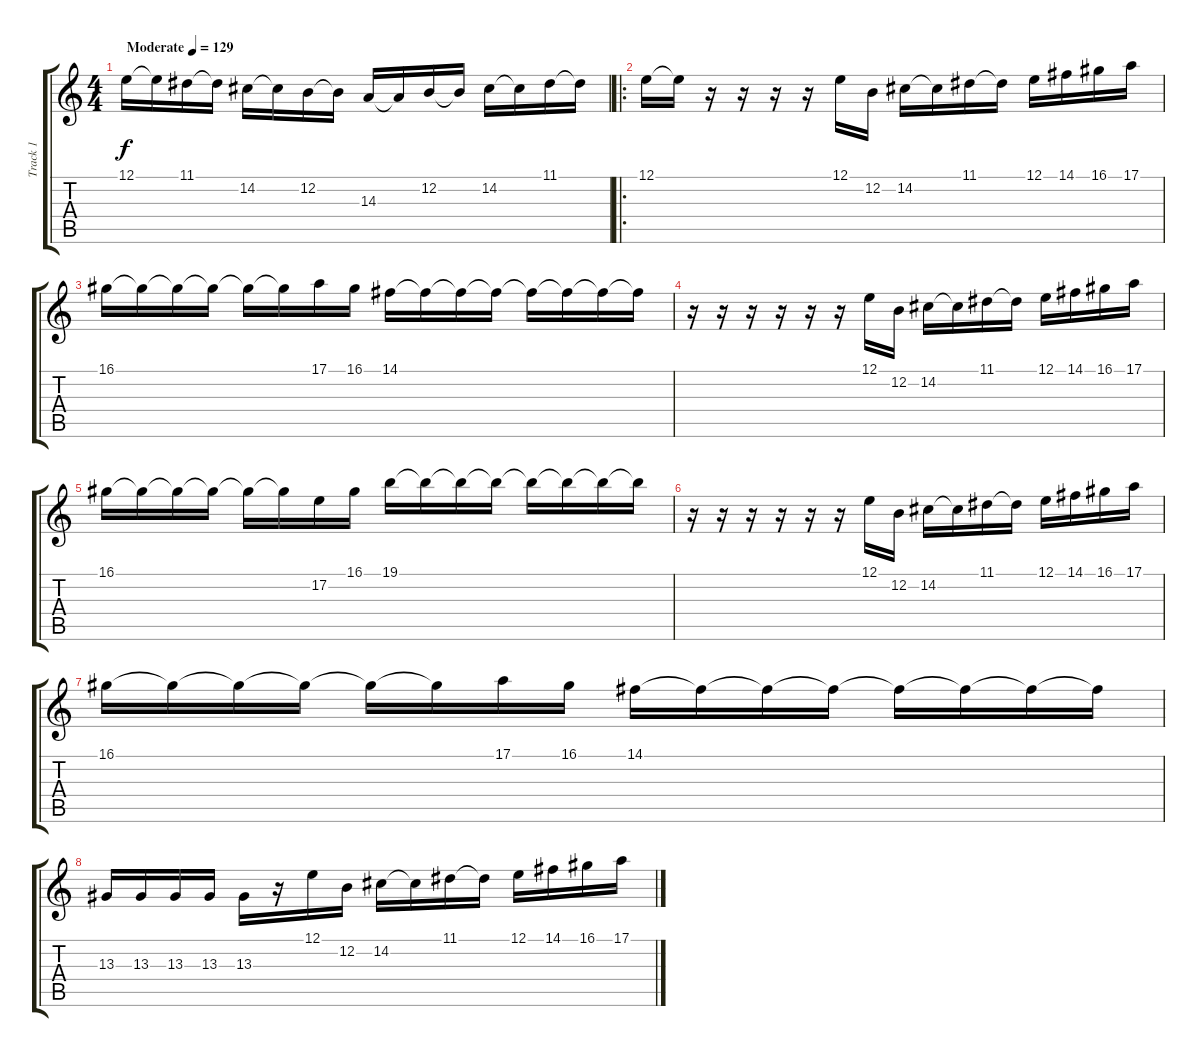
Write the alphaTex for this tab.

\track ("Track 1" "Track 1") {instrument lead5charang}
\staff {score tabs}
\tuning (E4 B3 G3 D3 A2 E2) {hide}
\ts (4 4)
\tempo (129 "Moderate")
\clef g2
\ks c
12.1.16{dy f instrument lead5charang} 12.1{t}.16 11.1.16 11.1{t}.16 14.2.16 14.2{t}.16 12.2.16 12.2{t}.16 14.3.16 14.3{t}.16 12.2.16 12.2{t}.16 14.2.16 14.2{t}.16 11.1.16 11.1{t}.16 |
\ro
12.1.16 12.1{t}.16 r.16 r.16 r.16 r.16 12.1.16 12.2.16 14.2.16 14.2{t}.16 11.1.16 11.1{t}.16 12.1.16 14.1.16 16.1.16 17.1.16 |
16.1.16 16.1{t}.16 16.1{t}.16 16.1{t}.16 16.1{t}.16 16.1{t}.16 17.1.16 16.1.16 14.1.16 14.1{t}.16 14.1{t}.16 14.1{t}.16 14.1{t}.16 14.1{t}.16 14.1{t}.16 14.1{t}.16 |
r.16 r.16 r.16 r.16 r.16 r.16 12.1.16 12.2.16 14.2.16 14.2{t}.16 11.1.16 11.1{t}.16 12.1.16 14.1.16 16.1.16 17.1.16 |
16.1.16 16.1{t}.16 16.1{t}.16 16.1{t}.16 16.1{t}.16 16.1{t}.16 17.2.16 16.1.16 19.1.16 19.1{t}.16 19.1{t}.16 19.1{t}.16 19.1{t}.16 19.1{t}.16 19.1{t}.16 19.1{t}.16 |
r.16 r.16 r.16 r.16 r.16 r.16 12.1.16 12.2.16 14.2.16 14.2{t}.16 11.1.16 11.1{t}.16 12.1.16 14.1.16 16.1.16 17.1.16 |
16.1.16 16.1{t}.16 16.1{t}.16 16.1{t}.16 16.1{t}.16 16.1{t}.16 17.1.16 16.1.16 14.1.16 14.1{t}.16 14.1{t}.16 14.1{t}.16 14.1{t}.16 14.1{t}.16 14.1{t}.16 14.1{t}.16 |
13.3.16 13.3.16 13.3.16 13.3.16 13.3.16 r.16 12.1.16 12.2.16 14.2.16 14.2{t}.16 11.1.16 11.1{t}.16 12.1.16 14.1.16 16.1.16 17.1.16
